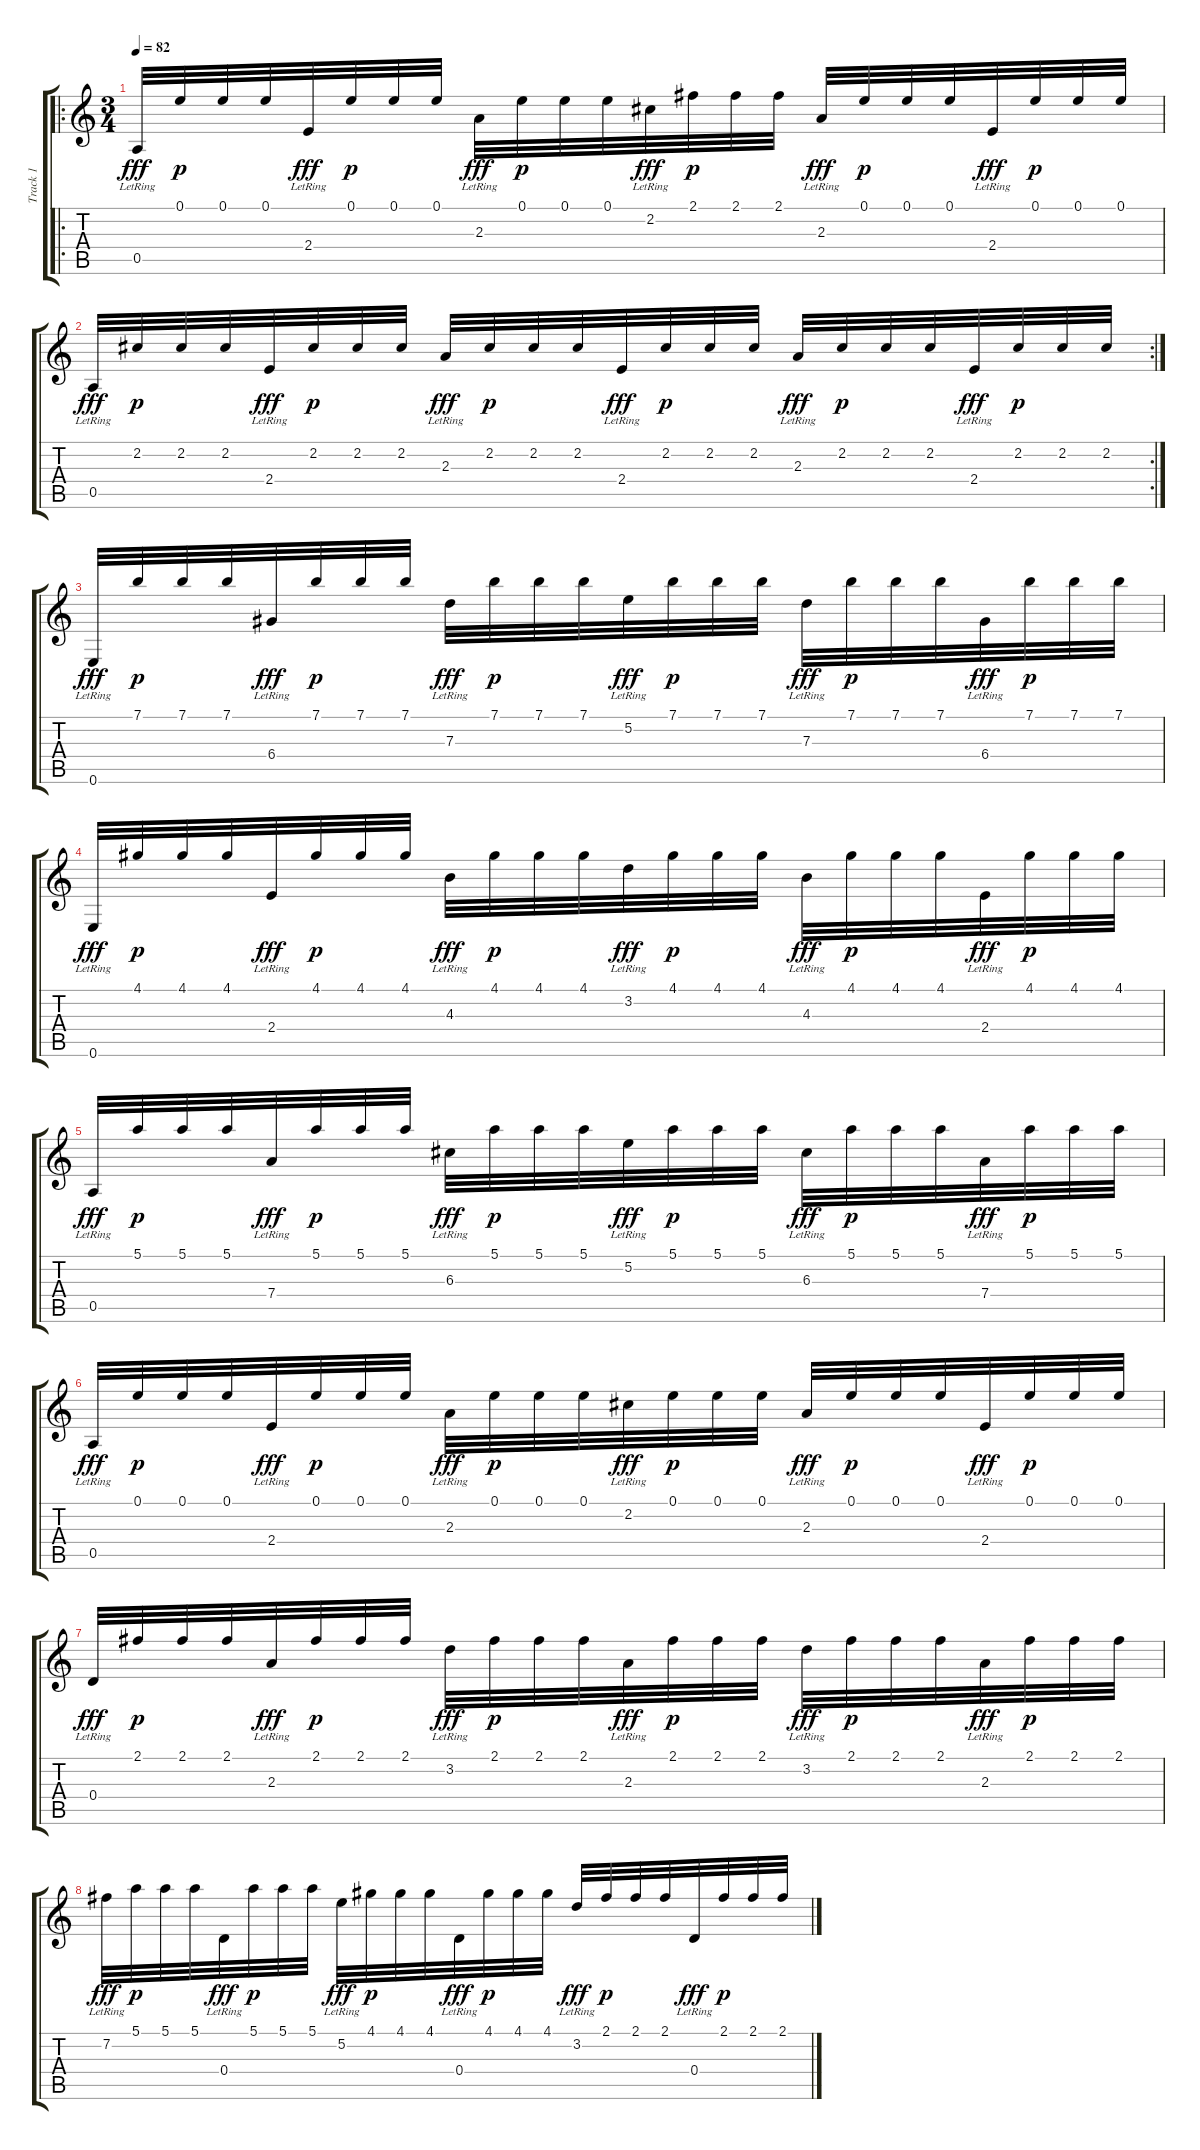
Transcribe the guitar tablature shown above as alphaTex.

\track ("Track 1" "Track 1") {instrument acousticguitarnylon}
\staff {score tabs}
\tuning (E4 B3 G3 D3 A2 E2) {hide}
\ro
\ts (3 4)
\tempo 82
\clef g2
\ks c
0.5{lr}.32{dy fff instrument acousticguitarnylon} 0.1.32{dy p} 0.1.32 0.1.32 2.4{lr}.32{dy fff} 0.1.32{dy p} 0.1.32 0.1.32 2.3{lr}.32{dy fff} 0.1.32{dy p} 0.1.32 0.1.32 2.2{lr}.32{dy fff} 2.1.32{dy p} 2.1.32 2.1.32 2.3{lr}.32{dy fff} 0.1.32{dy p} 0.1.32 0.1.32 2.4{lr}.32{dy fff} 0.1.32{dy p} 0.1.32 0.1.32 |
\rc 2
0.5{lr}.32{dy fff} 2.2.32{dy p} 2.2.32 2.2.32 2.4{lr}.32{dy fff} 2.2.32{dy p} 2.2.32 2.2.32 2.3{lr}.32{dy fff} 2.2.32{dy p} 2.2.32 2.2.32 2.4{lr}.32{dy fff} 2.2.32{dy p} 2.2.32 2.2.32 2.3{lr}.32{dy fff} 2.2.32{dy p} 2.2.32 2.2.32 2.4{lr}.32{dy fff} 2.2.32{dy p} 2.2.32 2.2.32 |
0.6{lr}.32{dy fff} 7.1.32{dy p} 7.1.32 7.1.32 6.4{lr}.32{dy fff} 7.1.32{dy p} 7.1.32 7.1.32 7.3{lr}.32{dy fff} 7.1.32{dy p} 7.1.32 7.1.32 5.2{lr}.32{dy fff} 7.1.32{dy p} 7.1.32 7.1.32 7.3{lr}.32{dy fff} 7.1.32{dy p} 7.1.32 7.1.32 6.4{lr}.32{dy fff} 7.1.32{dy p} 7.1.32 7.1.32 |
0.6{lr}.32{dy fff} 4.1.32{dy p} 4.1.32 4.1.32 2.4{lr}.32{dy fff} 4.1.32{dy p} 4.1.32 4.1.32 4.3{lr}.32{dy fff} 4.1.32{dy p} 4.1.32 4.1.32 3.2{lr}.32{dy fff} 4.1.32{dy p} 4.1.32 4.1.32 4.3{lr}.32{dy fff} 4.1.32{dy p} 4.1.32 4.1.32 2.4{lr}.32{dy fff} 4.1.32{dy p} 4.1.32 4.1.32 |
0.5{lr}.32{dy fff} 5.1.32{dy p} 5.1.32 5.1.32 7.4{lr}.32{dy fff} 5.1.32{dy p} 5.1.32 5.1.32 6.3{lr}.32{dy fff} 5.1.32{dy p} 5.1.32 5.1.32 5.2{lr}.32{dy fff} 5.1.32{dy p} 5.1.32 5.1.32 6.3{lr}.32{dy fff} 5.1.32{dy p} 5.1.32 5.1.32 7.4{lr}.32{dy fff} 5.1.32{dy p} 5.1.32 5.1.32 |
0.5{lr}.32{dy fff} 0.1.32{dy p} 0.1.32 0.1.32 2.4{lr}.32{dy fff} 0.1.32{dy p} 0.1.32 0.1.32 2.3{lr}.32{dy fff} 0.1.32{dy p} 0.1.32 0.1.32 2.2{lr}.32{dy fff} 0.1.32{dy p} 0.1.32 0.1.32 2.3{lr}.32{dy fff} 0.1.32{dy p} 0.1.32 0.1.32 2.4{lr}.32{dy fff} 0.1.32{dy p} 0.1.32 0.1.32 |
0.4{lr}.32{dy fff} 2.1.32{dy p} 2.1.32 2.1.32 2.3{lr}.32{dy fff} 2.1.32{dy p} 2.1.32 2.1.32 3.2{lr}.32{dy fff} 2.1.32{dy p} 2.1.32 2.1.32 2.3{lr}.32{dy fff} 2.1.32{dy p} 2.1.32 2.1.32 3.2{lr}.32{dy fff} 2.1.32{dy p} 2.1.32 2.1.32 2.3{lr}.32{dy fff} 2.1.32{dy p} 2.1.32 2.1.32 |
7.2{lr}.32{dy fff} 5.1.32{dy p} 5.1.32 5.1.32 0.4{lr}.32{dy fff} 5.1.32{dy p} 5.1.32 5.1.32 5.2{lr}.32{dy fff} 4.1.32{dy p} 4.1.32 4.1.32 0.4{lr}.32{dy fff} 4.1.32{dy p} 4.1.32 4.1.32 3.2{lr}.32{dy fff} 2.1.32{dy p} 2.1.32 2.1.32 0.4{lr}.32{dy fff} 2.1.32{dy p} 2.1.32 2.1.32
